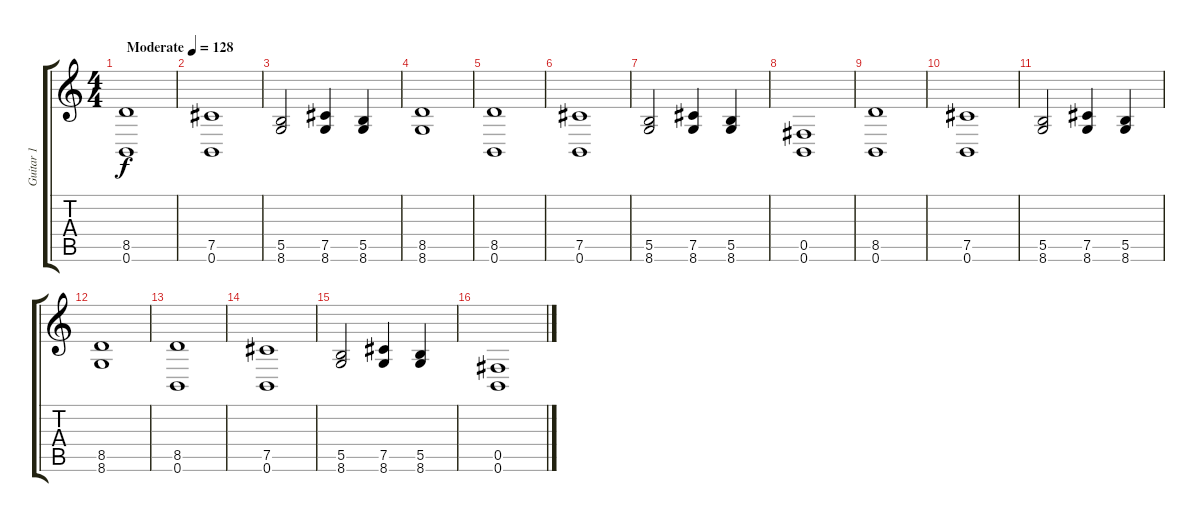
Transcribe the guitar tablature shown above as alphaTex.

\track ("Guitar 1" "Guitar 1") {instrument overdrivenguitar}
\staff {score tabs}
\tuning (Db4 Ab3 E3 B2 Gb2 B1) {hide}
\ts (4 4)
\tempo (128 "Moderate")
\clef g2
\ks c
(8.5 0.6).1{dy f instrument overdrivenguitar} |
(7.5 0.6).1 |
(5.5 8.6).2 (7.5 8.6).4 (5.5 8.6).4 |
(8.5 8.6).1 |
(8.5 0.6).1 |
(7.5 0.6).1 |
(5.5 8.6).2 (7.5 8.6).4 (5.5 8.6).4 |
(0.5 0.6).1 |
(8.5 0.6).1 |
(7.5 0.6).1 |
(5.5 8.6).2 (7.5 8.6).4 (5.5 8.6).4 |
(8.5 8.6).1 |
(8.5 0.6).1 |
(7.5 0.6).1 |
(5.5 8.6).2 (7.5 8.6).4 (5.5 8.6).4 |
(0.5 0.6).1
